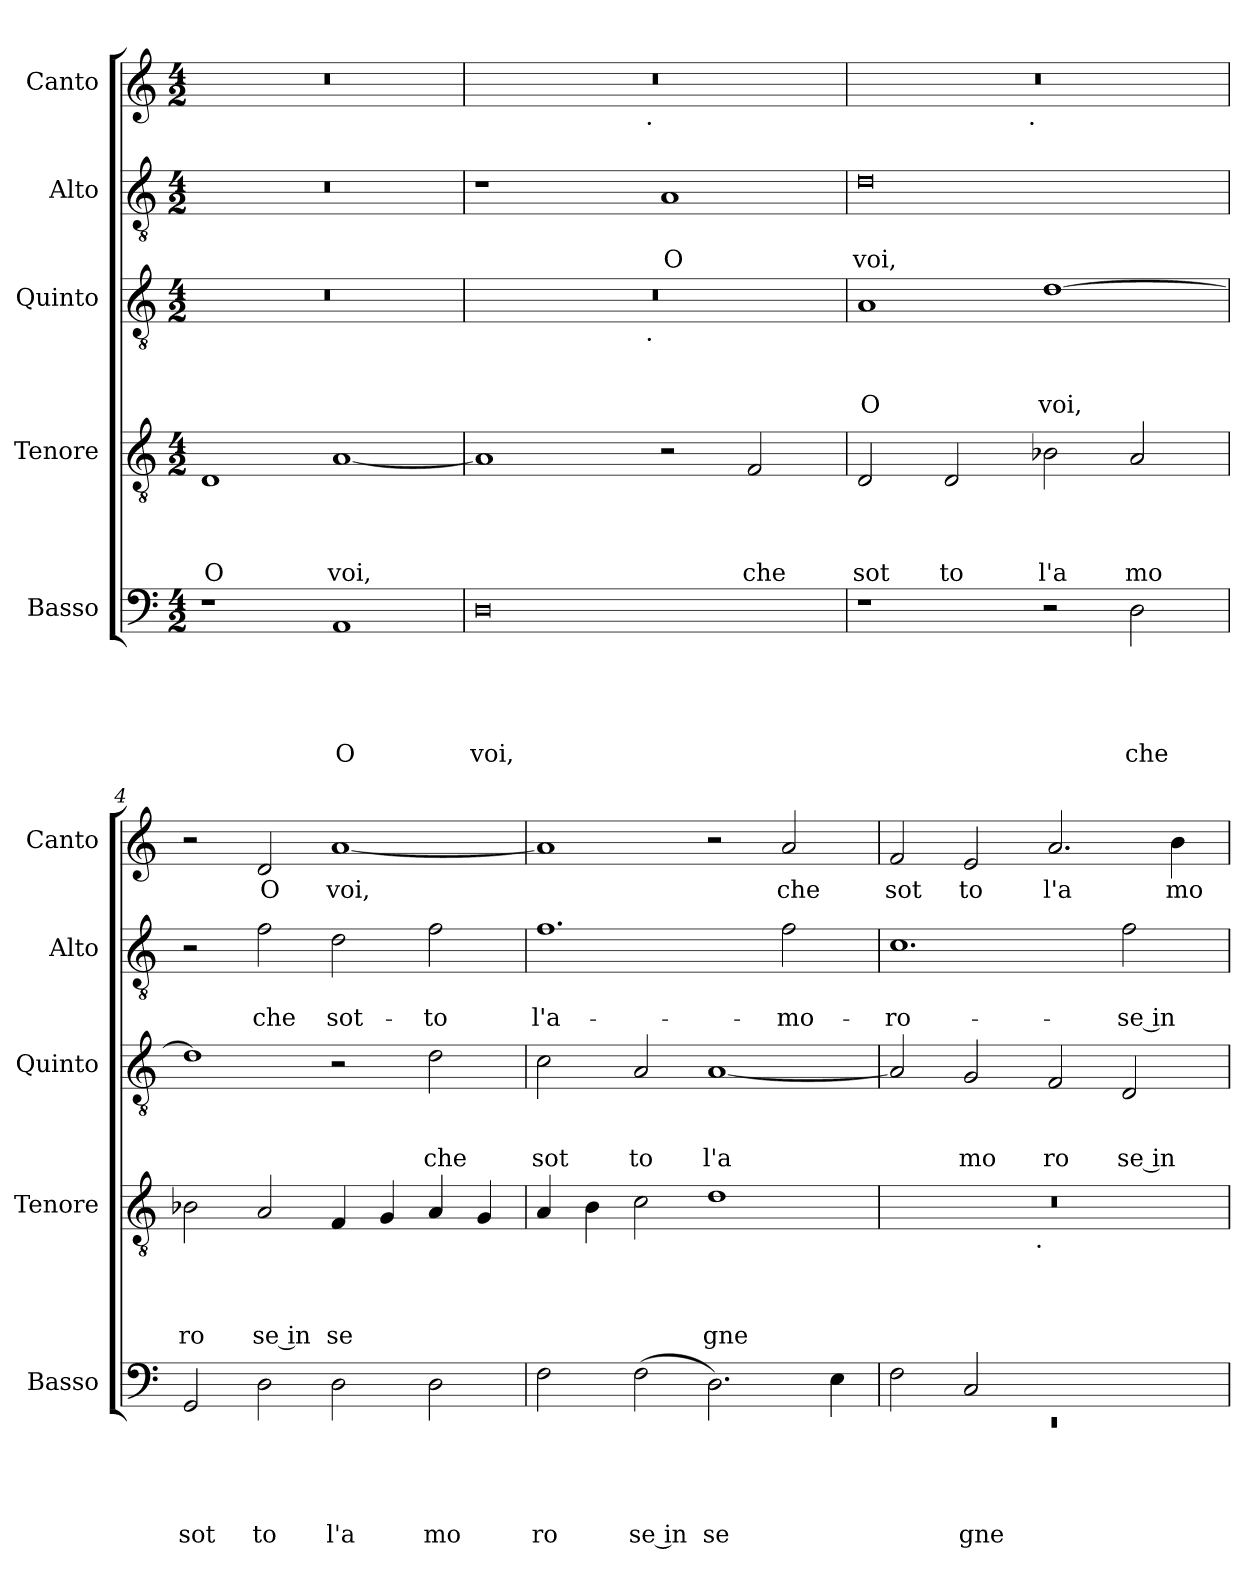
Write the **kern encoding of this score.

**kern	**text	**text	**text	**text	**text	**kern	**text	**text	**text	**text	**kern	**text	**text	**text	**kern	**text	**text	**kern	**text
*part5	*part5	*part5	*part5	*part5	*part5	*part4	*part4	*part4	*part4	*part4	*part3	*part3	*part3	*part3	*part2	*part2	*part2	*part1	*part1
*staff5	*staff5	*staff5	*staff5	*staff5	*staff5	*staff4	*staff4	*staff4	*staff4	*staff4	*staff3	*staff3	*staff3	*staff3	*staff2	*staff2	*staff2	*staff1	*staff1
*I"Basso	*	*	*	*	*	*I"Tenore	*	*	*	*	*I"Quinto	*	*	*	*I"Alto	*	*	*I"Canto	*
*I'Basso	*	*	*	*	*	*I'Tenore	*	*	*	*	*I'Quinto	*	*	*	*I'Alto	*	*	*I'Canto	*
*clefF4	*	*	*	*	*	*clefGv2	*	*	*	*	*clefGv2	*	*	*	*clefGv2	*	*	*clefG2	*
*k[]	*	*	*	*	*	*k[]	*	*	*	*	*k[]	*	*	*	*k[]	*	*	*k[]	*
*C:	*	*	*	*	*	*C:	*	*	*	*	*C:	*	*	*	*C:	*	*	*C:	*
*M4/2	*	*	*	*	*	*M4/2	*	*	*	*	*M4/2	*	*	*	*M4/2	*	*	*M4/2	*
=1	=1	=1	=1	=1	=1	=1	=1	=1	=1	=1	=1	=1	=1	=1	=1	=1	=1	=1	=1
!	!	!	!	!	!	!	!	!	!	!LO:LY:b	!	!	!	!	!	!	!	!	!
1r	.	.	.	.	.	1D	.	.	.	O	0r	.	.	.	0r	.	.	0r	.
!	!	!	!	!	!LO:LY:b	!	!	!	!	!LO:LY:b	!	!	!	!	!	!	!	!	!
1AA	.	.	.	.	O	[<1A	.	.	.	voi,	.	.	.	.	.	.	.	.	.
=2	=2	=2	=2	=2	=2	=2	=2	=2	=2	=2	=2	=2	=2	=2	=2	=2	=2	=2	=2
!	!	!	!	!	!LO:LY:b	!	!	!	!	!	!	!	!	!	!	!	!	!	!
*	*	*	*	*	*	*	*	*	*	*	*^	*	*	*	*	*	*	*^	*
0D	.	.	.	.	voi,	1A]	.	.	.	.	0r	2ryy	.	.	.	1r	.	.	0r	2ryy	.
.	.	.	.	.	.	.	.	.	.	.	.	4...ryy	.	.	.	.	.	.	.	4...ryy	.
!	!	!	!	!	!	!	!	!	!	!	!	!	!	!	!	!	!	!	!	!LO:TX:b:t=.	!
!	!	!	!	!	!	!	!	!	!	!	!	!LO:TX:b:t=.	!	!	!	!	!	!	!	!	!
.	.	.	.	.	.	.	.	.	.	.	.	1ryy	.	.	.	.	.	.	.	1ryy	.
!	!	!	!	!	!	!	!	!	!	!	!	!	!	!	!	!	!	!LO:LY:b	!	!	!
.	.	.	.	.	.	2r	.	.	.	.	.	.	.	.	.	1A	.	O	.	.	.
!	!	!	!	!	!	!	!	!	!	!LO:LY:b	!	!	!	!	!	!	!	!	!	!	!
.	.	.	.	.	.	2F/	.	.	.	che	.	.	.	.	.	.	.	.	.	.	.
.	.	.	.	.	.	.	.	.	.	.	.	32ryy	.	.	.	.	.	.	.	32ryy	.
=3	=3	=3	=3	=3	=3	=3	=3	=3	=3	=3	=3	=3	=3	=3	=3	=3	=3	=3	=3	=3	=3
!	!	!	!	!	!	!	!	!	!	!LO:LY:b	!	!	!	!	!LO:LY:b	!	!	!LO:LY:b	!	!	!
*	*	*	*	*	*	*	*	*	*	*	*v	*v	*	*	*	*	*	*	*	*	*
1r	.	.	.	.	.	2D/	.	.	.	sot	1A	.	.	O	0d	.	voi,	0r	2ryy	.
!	!	!	!	!	!	!	!	!	!	!LO:LY:b	!	!	!	!	!	!	!	!	!	!
.	.	.	.	.	.	2D/	.	.	.	to	.	.	.	.	.	.	.	.	4...ryy	.
!	!	!	!	!	!	!	!	!	!	!	!	!	!	!	!	!	!	!	!LO:TX:b:t=.	!
.	.	.	.	.	.	.	.	.	.	.	.	.	.	.	.	.	.	.	1ryy	.
!	!	!	!	!	!	!	!	!	!	!LO:LY:b	!	!	!	!LO:LY:b	!	!	!	!	!	!
2r	.	.	.	.	.	2B-X\	.	.	.	l'a	[>1d	.	.	voi,	.	.	.	.	.	.
!	!	!	!	!	!LO:LY:b	!	!	!	!	!LO:LY:b	!	!	!	!	!	!	!	!	!	!
2D\	.	.	.	.	che	2A/	.	.	.	mo	.	.	.	.	.	.	.	.	.	.
.	.	.	.	.	.	.	.	.	.	.	.	.	.	.	.	.	.	.	32ryy	.
=4	=4	=4	=4	=4	=4	=4	=4	=4	=4	=4	=4	=4	=4	=4	=4	=4	=4	=4	=4	=4
!	!	!	!	!	!LO:LY:b	!	!	!	!	!LO:LY:b	!	!	!	!	!	!	!	!	!	!
*	*	*	*	*	*	*	*	*	*	*	*	*	*	*	*	*	*	*v	*v	*
2GG/	.	.	.	.	sot	2B-\	.	.	.	ro	1d]	.	.	.	2r	.	.	2r	.
!	!	!	!	!	!LO:LY:b	!	!	!	!	!LO:LY:b:rj	!	!	!	!	!	!	!LO:LY:b	!	!LO:LY:b
2D\	.	.	.	.	to	2A/	.	.	.	se in	.	.	.	.	2f\	.	che	2d/	O
!	!	!	!	!	!LO:LY:b	!	!	!	!	!LO:LY:b	!	!	!	!	!	!	!LO:LY:b	!	!LO:LY:b
2D\	.	.	.	.	l'a	4F/	.	.	.	se	2r	.	.	.	2d\	.	sot-	[<1a	voi,
.	.	.	.	.	.	4G/	.	.	.	.	.	.	.	.	.	.	.	.	.
!	!	!	!	!	!LO:LY:b	!	!	!	!	!	!	!	!	!LO:LY:b	!	!	!LO:LY:b	!	!
2D\	.	.	.	.	mo	4A/	.	.	.	.	2d\	.	.	che	2f\	.	-to	.	.
.	.	.	.	.	.	4G/	.	.	.	.	.	.	.	.	.	.	.	.	.
=5	=5	=5	=5	=5	=5	=5	=5	=5	=5	=5	=5	=5	=5	=5	=5	=5	=5	=5	=5
!	!	!	!	!	!LO:LY:b	!	!	!	!	!	!	!	!	!LO:LY:b	!	!	!LO:LY:b	!	!
2F\	.	.	.	.	ro	4A/	.	.	.	.	2c\	.	.	sot	1.f	.	l'a-	1a<]	.
.	.	.	.	.	.	4B\	.	.	.	.	.	.	.	.	.	.	.	.	.
!	!	!	!	!	!LO:LY:b:rj	!	!	!	!	!	!	!	!	!LO:LY:b	!	!	!	!	!
(<2F\	.	.	.	.	se in	2c\	.	.	.	.	2A/	.	.	to	.	.	.	.	.
!	!	!	!	!	!LO:LY:b	!	!	!	!	!LO:LY:b	!	!	!	!LO:LY:b	!	!	!	!	!
2.D\)	.	.	.	.	se	1d	.	.	.	gne	[<1A	.	.	l'a	.	.	.	2r	.
!	!	!	!	!	!	!	!	!	!	!	!	!	!	!	!	!	!LO:LY:b	!	!LO:LY:b
.	.	.	.	.	.	.	.	.	.	.	.	.	.	.	2f\	.	-mo-	2a/	che
4E\	.	.	.	.	.	.	.	.	.	.	.	.	.	.	.	.	.	.	.
=6	=6	=6	=6	=6	=6	=6	=6	=6	=6	=6	=6	=6	=6	=6	=6	=6	=6	=6	=6
*^	*	*	*	*	*	*	*	*	*	*	*	*	*	*	*	*	*	*	*
!	!LO:N:vis=1	!	!	!	!	!	!	!	!	!	!	!	!	!	!	!	!	!LO:LY:b	!	!LO:LY:b
*	*	*	*	*	*	*	*^	*	*	*	*	*	*	*	*	*	*	*	*	*
2F\	0rEE	.	.	.	.	.	0r	2ryy	.	.	.	.	2A/]	.	.	.	1.c	.	-ro-	2f/	sot
!	!	!	!	!	!	!LO:LY:b	!	!	!	!	!	!	!	!	!	!LO:LY:b	!	!	!	!	!LO:LY:b
2C/	.	.	.	.	.	gne	.	4...ryy	.	.	.	.	2G/	.	.	mo	.	.	.	2e/	to
!	!	!	!	!	!	!	!	!LO:TX:b:t=.	!	!	!	!	!	!	!	!	!	!	!	!	!
.	.	.	.	.	.	.	.	1ryy	.	.	.	.	.	.	.	.	.	.	.	.	.
!	!	!	!	!	!	!	!	!	!	!	!	!	!	!	!	!LO:LY:b	!	!	!	!	!LO:LY:b
1ryy	.	.	.	.	.	.	.	.	.	.	.	.	2F/	.	.	ro	.	.	.	2.a/	l'a
!	!	!	!	!	!	!	!	!	!	!	!	!	!	!	!	!LO:LY:b:rj	!	!	!LO:LY:b:rj	!	!
.	.	.	.	.	.	.	.	.	.	.	.	.	2D/	.	.	se in	2f\	.	-se in-	.	.
!	!	!	!	!	!	!	!	!	!	!	!	!	!	!	!	!	!	!	!	!	!LO:LY:b
.	.	.	.	.	.	.	.	.	.	.	.	.	.	.	.	.	.	.	.	4b\	mo
.	.	.	.	.	.	.	.	32ryy	.	.	.	.	.	.	.	.	.	.	.	.	.
*v	*v	*	*	*	*	*	*	*	*	*	*	*	*	*	*	*	*	*	*	*	*
*	*	*	*	*	*	*v	*v	*	*	*	*	*	*	*	*	*	*	*	*	*
=	=	=	=	=	=	=	=	=	=	=	=	=	=	=	=	=	=	=	=
*-	*-	*-	*-	*-	*-	*-	*-	*-	*-	*-	*-	*-	*-	*-	*-	*-	*-	*-	*-
